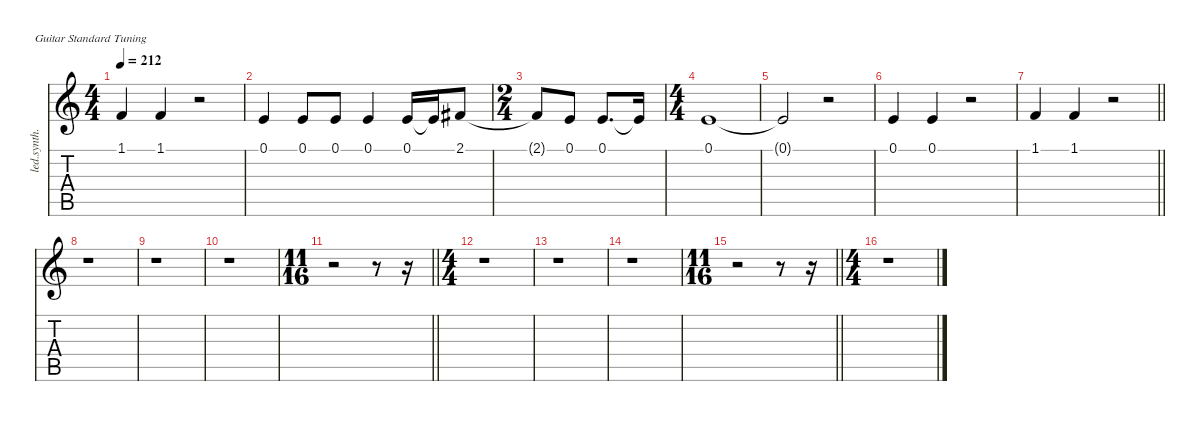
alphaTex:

\defaultSystemsLayout 4
\hideDynamics
\bracketExtendMode nobrackets
\otherSystemsTrackNameOrientation horizontal
\track ("James Hetfield Voice" "led.synth.") {instrument lead6voice}
\staff {score tabs}
\tuning (E4 B3 G3 D3 A2 E2)
\ts (4 4)
\tempo 212
\clef g2
\ks c
1.1.4{dy fff} 1.1.4 r.2 |
0.1.4 0.1.8 0.1.8 0.1.4 0.1.16 0.1{t}.16{dy f} 2.1{acc #}.8{dy fff} |
\ts (2 4)
\beaming (8 2 2)
2.1{t acc #}.8{dy f} 0.1.8{dy fff} 0.1.8{d} 0.1{t}.16{dy f} |
\ts (4 4)
\beaming (8 2 2 2 2)
0.1.1{dy fff} |
0.1{t}.2{dy f} r.2 |
0.1.4 0.1.4{dy fff} r.2 |
\barLineRight lightlight
1.1.4{dy f} 1.1.4{dy fff} r.2 |
r.1 |
r.1 |
r.1 |
\ts (11 16)
\beaming (8 5)
\barLineRight lightlight
r.2 r.8 r.16 |
\ts (4 4)
\beaming (8 2 2 2 2)
r.1 |
r.1 |
r.1 |
\ts (11 16)
\beaming (8 5)
\barLineRight lightlight
r.2 r.8 r.16 |
\ts (4 4)
\beaming (8 2 2 2 2)
r.1
